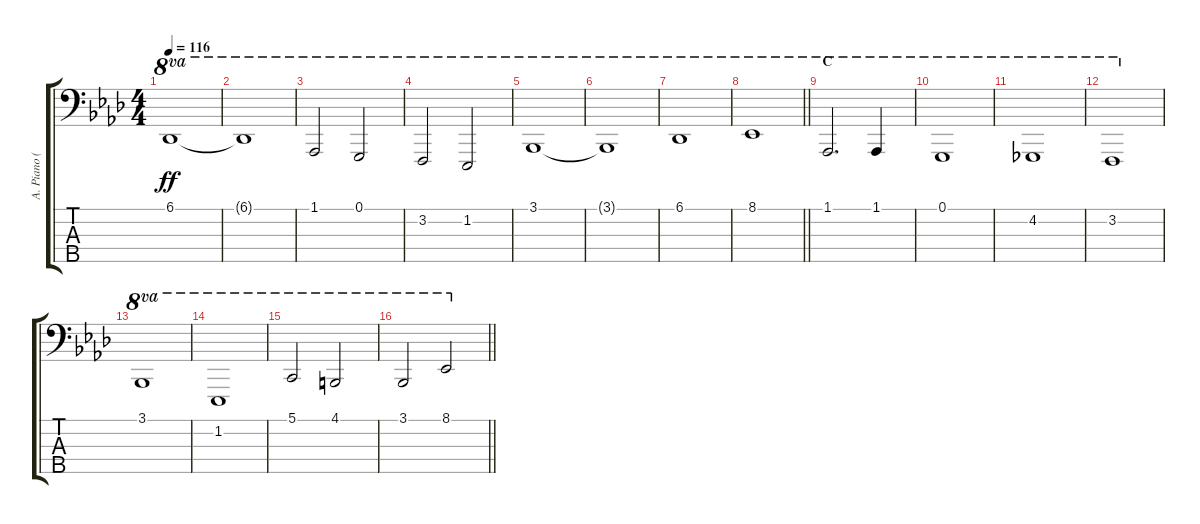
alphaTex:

\track ("A. Piano (Left Hand)" "A. Piano (") {instrument acousticgrandpiano}
\staff {score tabs}
\tuning (G2 D2 A1 E1 B0) {hide}
\ts (4 4)
\tempo 116
\clef f4
\ks ab
6.1.1{ot 8va dy ff} |
6.1{t}.1{ot 8va} |
1.1.2{ot 8va} 0.1.2{ot 8va} |
3.2.2{ot 8va} 1.2.2{ot 8va} |
3.1.1{ot 8va} |
3.1{t}.1{ot 8va} |
6.1.1{ot 8va} |
\barLineRight lightlight
8.1.1{ot 8va} |
\section ("" "C")
1.1.2{d ot 8va} 1.1.4{ot 8va} |
0.1.1{ot 8va} |
4.2.1{ot 8va} |
3.2.1{ot 8va} |
3.1.1{ot 8va} |
1.2.1{ot 8va} |
5.1.2{ot 8va} 4.1.2{ot 8va} |
\barLineRight lightlight
3.1.2{ot 8va} 8.1.2{ot 8va}
